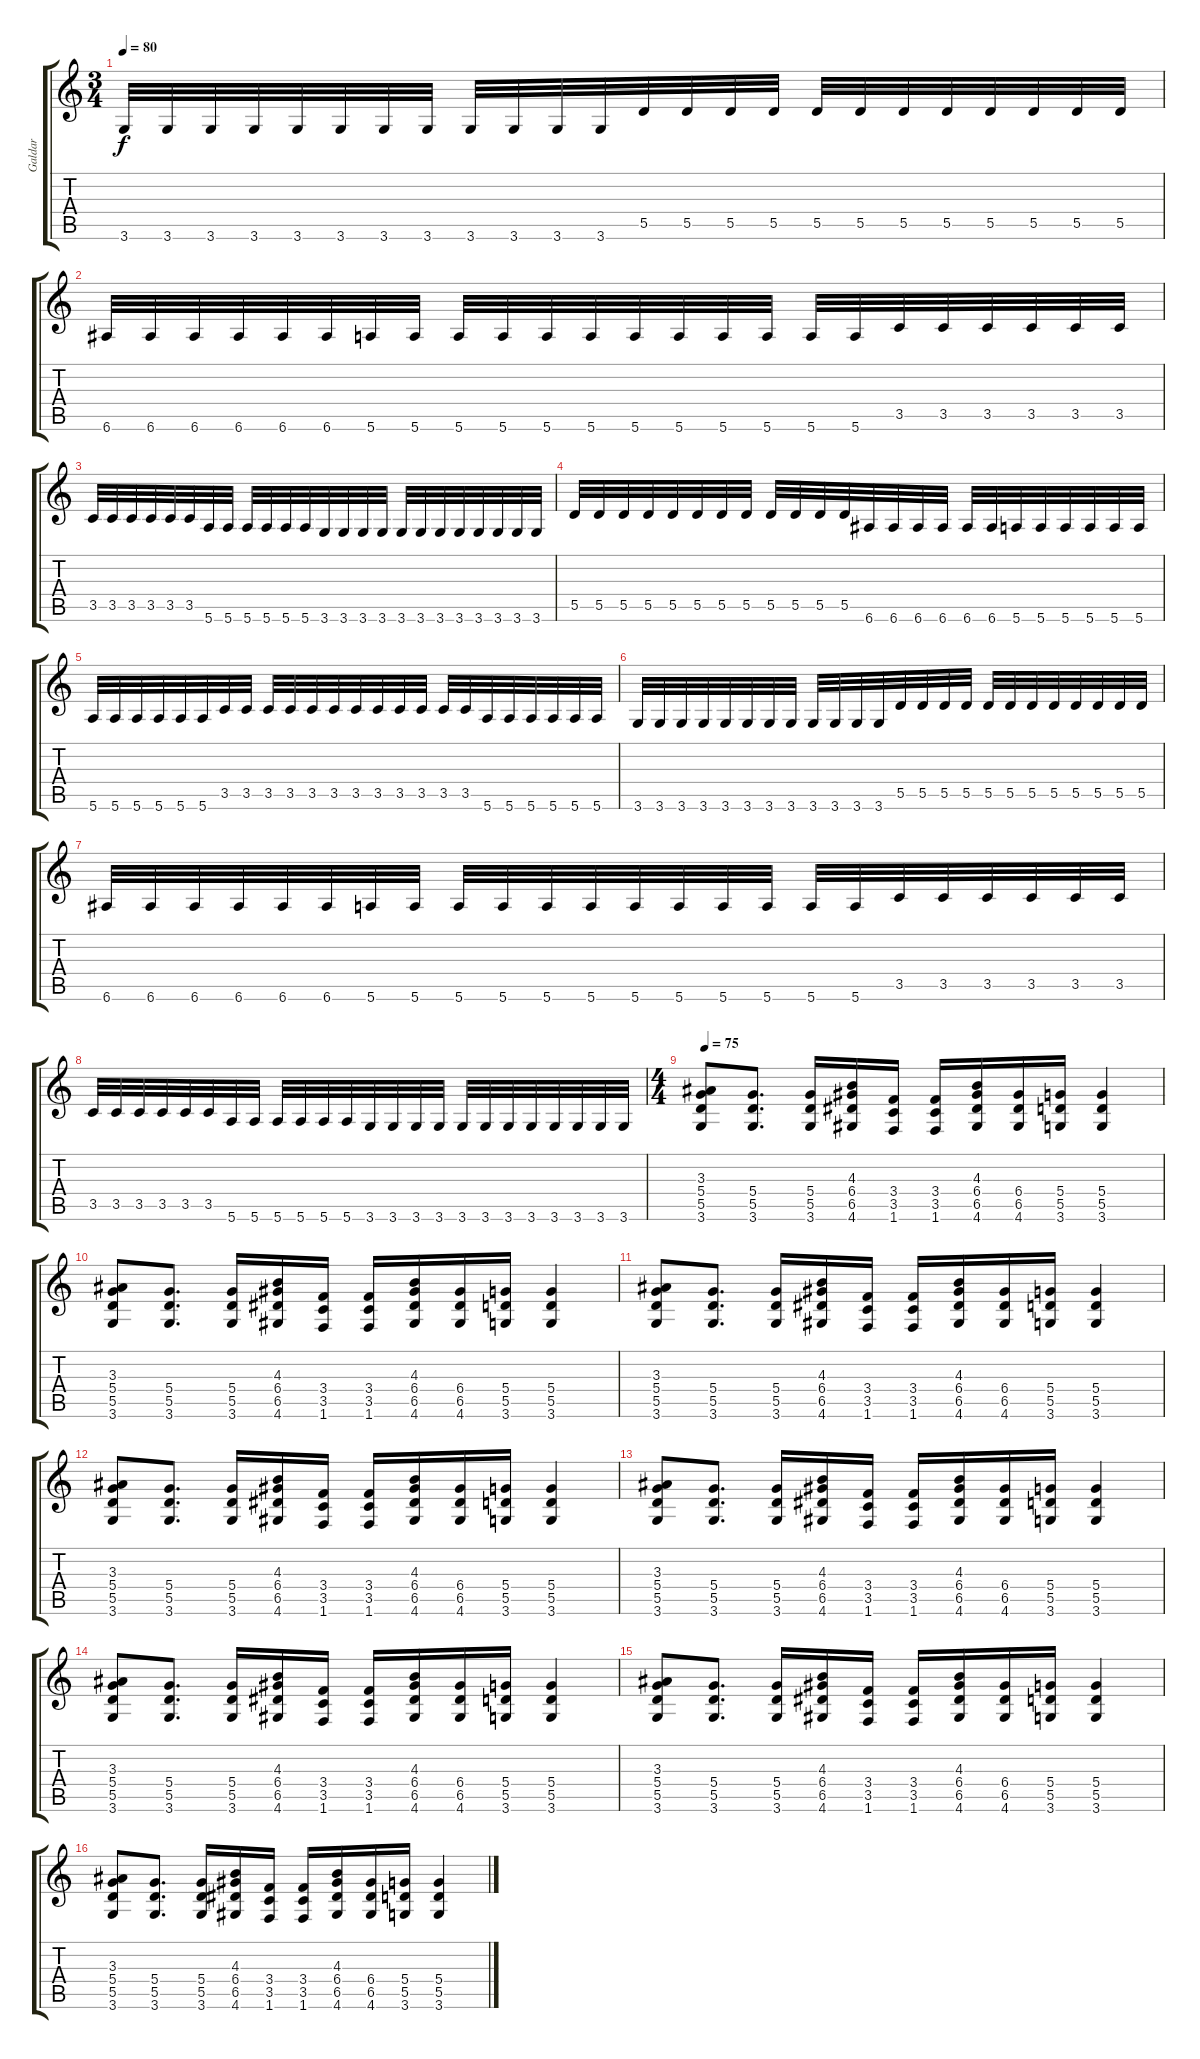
\track ("Galdar" "Galdar") {instrument distortionguitar}
\staff {score tabs}
\tuning (E4 B3 G3 D3 A2 E2) {hide}
\ts (3 4)
\tempo 80
\clef g2
\ks c
3.6.32{dy f} 3.6.32 3.6.32 3.6.32 3.6.32 3.6.32 3.6.32 3.6.32 3.6.32 3.6.32 3.6.32 3.6.32 5.5.32 5.5.32 5.5.32 5.5.32 5.5.32 5.5.32 5.5.32 5.5.32 5.5.32 5.5.32 5.5.32 5.5.32 |
6.6.32 6.6.32 6.6.32 6.6.32 6.6.32 6.6.32 5.6.32 5.6.32 5.6.32 5.6.32 5.6.32 5.6.32 5.6.32 5.6.32 5.6.32 5.6.32 5.6.32 5.6.32 3.5.32 3.5.32 3.5.32 3.5.32 3.5.32 3.5.32 |
3.5.32 3.5.32 3.5.32 3.5.32 3.5.32 3.5.32 5.6.32 5.6.32 5.6.32 5.6.32 5.6.32 5.6.32 3.6.32 3.6.32 3.6.32 3.6.32 3.6.32 3.6.32 3.6.32 3.6.32 3.6.32 3.6.32 3.6.32 3.6.32 |
5.5.32 5.5.32 5.5.32 5.5.32 5.5.32 5.5.32 5.5.32 5.5.32 5.5.32 5.5.32 5.5.32 5.5.32 6.6.32 6.6.32 6.6.32 6.6.32 6.6.32 6.6.32 5.6.32 5.6.32 5.6.32 5.6.32 5.6.32 5.6.32 |
5.6.32 5.6.32 5.6.32 5.6.32 5.6.32 5.6.32 3.5.32 3.5.32 3.5.32 3.5.32 3.5.32 3.5.32 3.5.32 3.5.32 3.5.32 3.5.32 3.5.32 3.5.32 5.6.32 5.6.32 5.6.32 5.6.32 5.6.32 5.6.32 |
3.6.32 3.6.32 3.6.32 3.6.32 3.6.32 3.6.32 3.6.32 3.6.32 3.6.32 3.6.32 3.6.32 3.6.32 5.5.32 5.5.32 5.5.32 5.5.32 5.5.32 5.5.32 5.5.32 5.5.32 5.5.32 5.5.32 5.5.32 5.5.32 |
6.6.32 6.6.32 6.6.32 6.6.32 6.6.32 6.6.32 5.6.32 5.6.32 5.6.32 5.6.32 5.6.32 5.6.32 5.6.32 5.6.32 5.6.32 5.6.32 5.6.32 5.6.32 3.5.32 3.5.32 3.5.32 3.5.32 3.5.32 3.5.32 |
3.5.32 3.5.32 3.5.32 3.5.32 3.5.32 3.5.32 5.6.32 5.6.32 5.6.32 5.6.32 5.6.32 5.6.32 3.6.32 3.6.32 3.6.32 3.6.32 3.6.32 3.6.32 3.6.32 3.6.32 3.6.32 3.6.32 3.6.32 3.6.32 |
\ts (4 4)
\tempo 75
(3.3 5.4 5.5 3.6).8 (5.4 5.5 3.6).8{d} (5.4 5.5 3.6).16 (4.3 6.4 6.5 4.6).16 (3.4 3.5 1.6).16 (3.4 3.5 1.6).16 (4.3 6.4 6.5 4.6).16 (6.4 6.5 4.6).16 (5.4 5.5 3.6).16 (5.4 5.5 3.6).4 |
(3.3 5.4 5.5 3.6).8 (5.4 5.5 3.6).8{d} (5.4 5.5 3.6).16 (4.3 6.4 6.5 4.6).16 (3.4 3.5 1.6).16 (3.4 3.5 1.6).16 (4.3 6.4 6.5 4.6).16 (6.4 6.5 4.6).16 (5.4 5.5 3.6).16 (5.4 5.5 3.6).4 |
(3.3 5.4 5.5 3.6).8 (5.4 5.5 3.6).8{d} (5.4 5.5 3.6).16 (4.3 6.4 6.5 4.6).16 (3.4 3.5 1.6).16 (3.4 3.5 1.6).16 (4.3 6.4 6.5 4.6).16 (6.4 6.5 4.6).16 (5.4 5.5 3.6).16 (5.4 5.5 3.6).4 |
(3.3 5.4 5.5 3.6).8 (5.4 5.5 3.6).8{d} (5.4 5.5 3.6).16 (4.3 6.4 6.5 4.6).16 (3.4 3.5 1.6).16 (3.4 3.5 1.6).16 (4.3 6.4 6.5 4.6).16 (6.4 6.5 4.6).16 (5.4 5.5 3.6).16 (5.4 5.5 3.6).4 |
(3.3 5.4 5.5 3.6).8 (5.4 5.5 3.6).8{d} (5.4 5.5 3.6).16 (4.3 6.4 6.5 4.6).16 (3.4 3.5 1.6).16 (3.4 3.5 1.6).16 (4.3 6.4 6.5 4.6).16 (6.4 6.5 4.6).16 (5.4 5.5 3.6).16 (5.4 5.5 3.6).4 |
(3.3 5.4 5.5 3.6).8 (5.4 5.5 3.6).8{d} (5.4 5.5 3.6).16 (4.3 6.4 6.5 4.6).16 (3.4 3.5 1.6).16 (3.4 3.5 1.6).16 (4.3 6.4 6.5 4.6).16 (6.4 6.5 4.6).16 (5.4 5.5 3.6).16 (5.4 5.5 3.6).4 |
(3.3 5.4 5.5 3.6).8 (5.4 5.5 3.6).8{d} (5.4 5.5 3.6).16 (4.3 6.4 6.5 4.6).16 (3.4 3.5 1.6).16 (3.4 3.5 1.6).16 (4.3 6.4 6.5 4.6).16 (6.4 6.5 4.6).16 (5.4 5.5 3.6).16 (5.4 5.5 3.6).4 |
(3.3 5.4 5.5 3.6).8 (5.4 5.5 3.6).8{d} (5.4 5.5 3.6).16 (4.3 6.4 6.5 4.6).16 (3.4 3.5 1.6).16 (3.4 3.5 1.6).16 (4.3 6.4 6.5 4.6).16 (6.4 6.5 4.6).16 (5.4 5.5 3.6).16 (5.4 5.5 3.6).4
